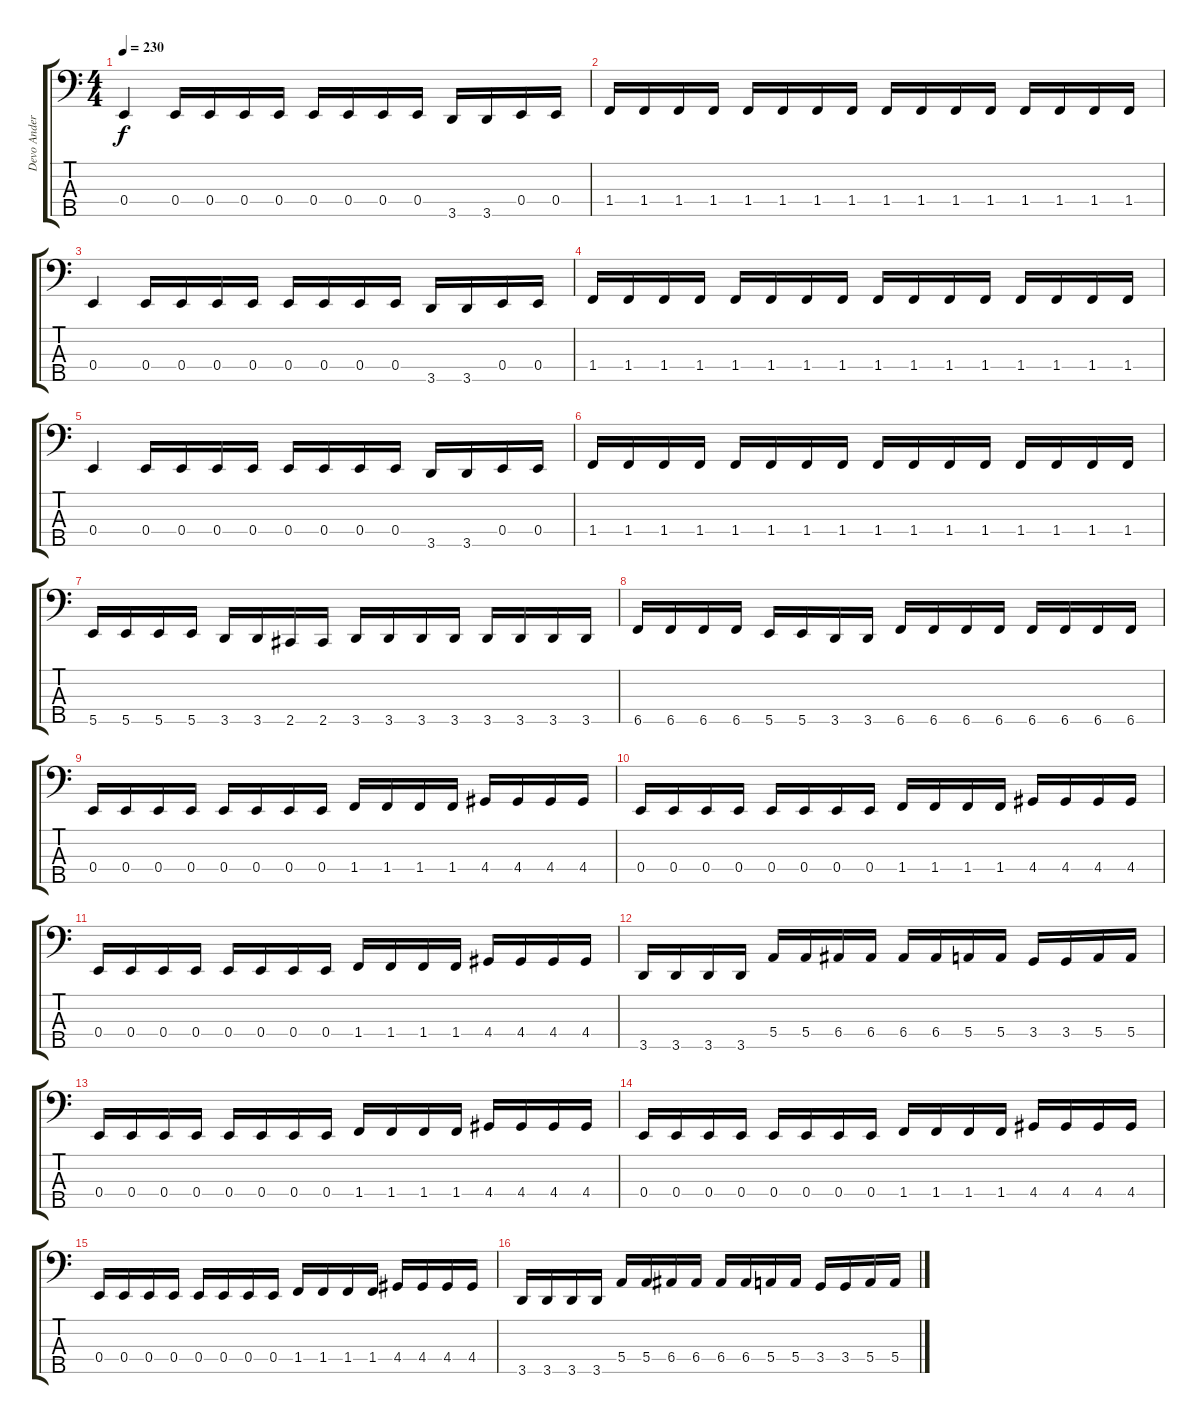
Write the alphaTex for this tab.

\track ("Devo Andersson" "Devo Ander") {instrument acousticguitarnylon}
\staff {score tabs}
\tuning (G2 D2 A1 E1 B0) {hide}
\ts (4 4)
\tempo 230
\clef f4
\ks c
0.4.4{dy f} 0.4.16 0.4.16 0.4.16 0.4.16 0.4.16 0.4.16 0.4.16 0.4.16 3.5.16 3.5.16 0.4.16 0.4.16 |
1.4.16 1.4.16 1.4.16 1.4.16 1.4.16 1.4.16 1.4.16 1.4.16 1.4.16 1.4.16 1.4.16 1.4.16 1.4.16 1.4.16 1.4.16 1.4.16 |
0.4.4 0.4.16 0.4.16 0.4.16 0.4.16 0.4.16 0.4.16 0.4.16 0.4.16 3.5.16 3.5.16 0.4.16 0.4.16 |
1.4.16 1.4.16 1.4.16 1.4.16 1.4.16 1.4.16 1.4.16 1.4.16 1.4.16 1.4.16 1.4.16 1.4.16 1.4.16 1.4.16 1.4.16 1.4.16 |
0.4.4 0.4.16 0.4.16 0.4.16 0.4.16 0.4.16 0.4.16 0.4.16 0.4.16 3.5.16 3.5.16 0.4.16 0.4.16 |
1.4.16 1.4.16 1.4.16 1.4.16 1.4.16 1.4.16 1.4.16 1.4.16 1.4.16 1.4.16 1.4.16 1.4.16 1.4.16 1.4.16 1.4.16 1.4.16 |
5.5.16 5.5.16 5.5.16 5.5.16 3.5.16 3.5.16 2.5.16 2.5.16 3.5.16 3.5.16 3.5.16 3.5.16 3.5.16 3.5.16 3.5.16 3.5.16 |
6.5.16 6.5.16 6.5.16 6.5.16 5.5.16 5.5.16 3.5.16 3.5.16 6.5.16 6.5.16 6.5.16 6.5.16 6.5.16 6.5.16 6.5.16 6.5.16 |
0.4.16 0.4.16 0.4.16 0.4.16 0.4.16 0.4.16 0.4.16 0.4.16 1.4.16 1.4.16 1.4.16 1.4.16 4.4.16 4.4.16 4.4.16 4.4.16 |
0.4.16 0.4.16 0.4.16 0.4.16 0.4.16 0.4.16 0.4.16 0.4.16 1.4.16 1.4.16 1.4.16 1.4.16 4.4.16 4.4.16 4.4.16 4.4.16 |
0.4.16 0.4.16 0.4.16 0.4.16 0.4.16 0.4.16 0.4.16 0.4.16 1.4.16 1.4.16 1.4.16 1.4.16 4.4.16 4.4.16 4.4.16 4.4.16 |
3.5.16 3.5.16 3.5.16 3.5.16 5.4.16 5.4.16 6.4.16 6.4.16 6.4.16 6.4.16 5.4.16 5.4.16 3.4.16 3.4.16 5.4.16 5.4.16 |
0.4.16 0.4.16 0.4.16 0.4.16 0.4.16 0.4.16 0.4.16 0.4.16 1.4.16 1.4.16 1.4.16 1.4.16 4.4.16 4.4.16 4.4.16 4.4.16 |
0.4.16 0.4.16 0.4.16 0.4.16 0.4.16 0.4.16 0.4.16 0.4.16 1.4.16 1.4.16 1.4.16 1.4.16 4.4.16 4.4.16 4.4.16 4.4.16 |
0.4.16 0.4.16 0.4.16 0.4.16 0.4.16 0.4.16 0.4.16 0.4.16 1.4.16 1.4.16 1.4.16 1.4.16 4.4.16 4.4.16 4.4.16 4.4.16 |
3.5.16 3.5.16 3.5.16 3.5.16 5.4.16 5.4.16 6.4.16 6.4.16 6.4.16 6.4.16 5.4.16 5.4.16 3.4.16 3.4.16 5.4.16 5.4.16
